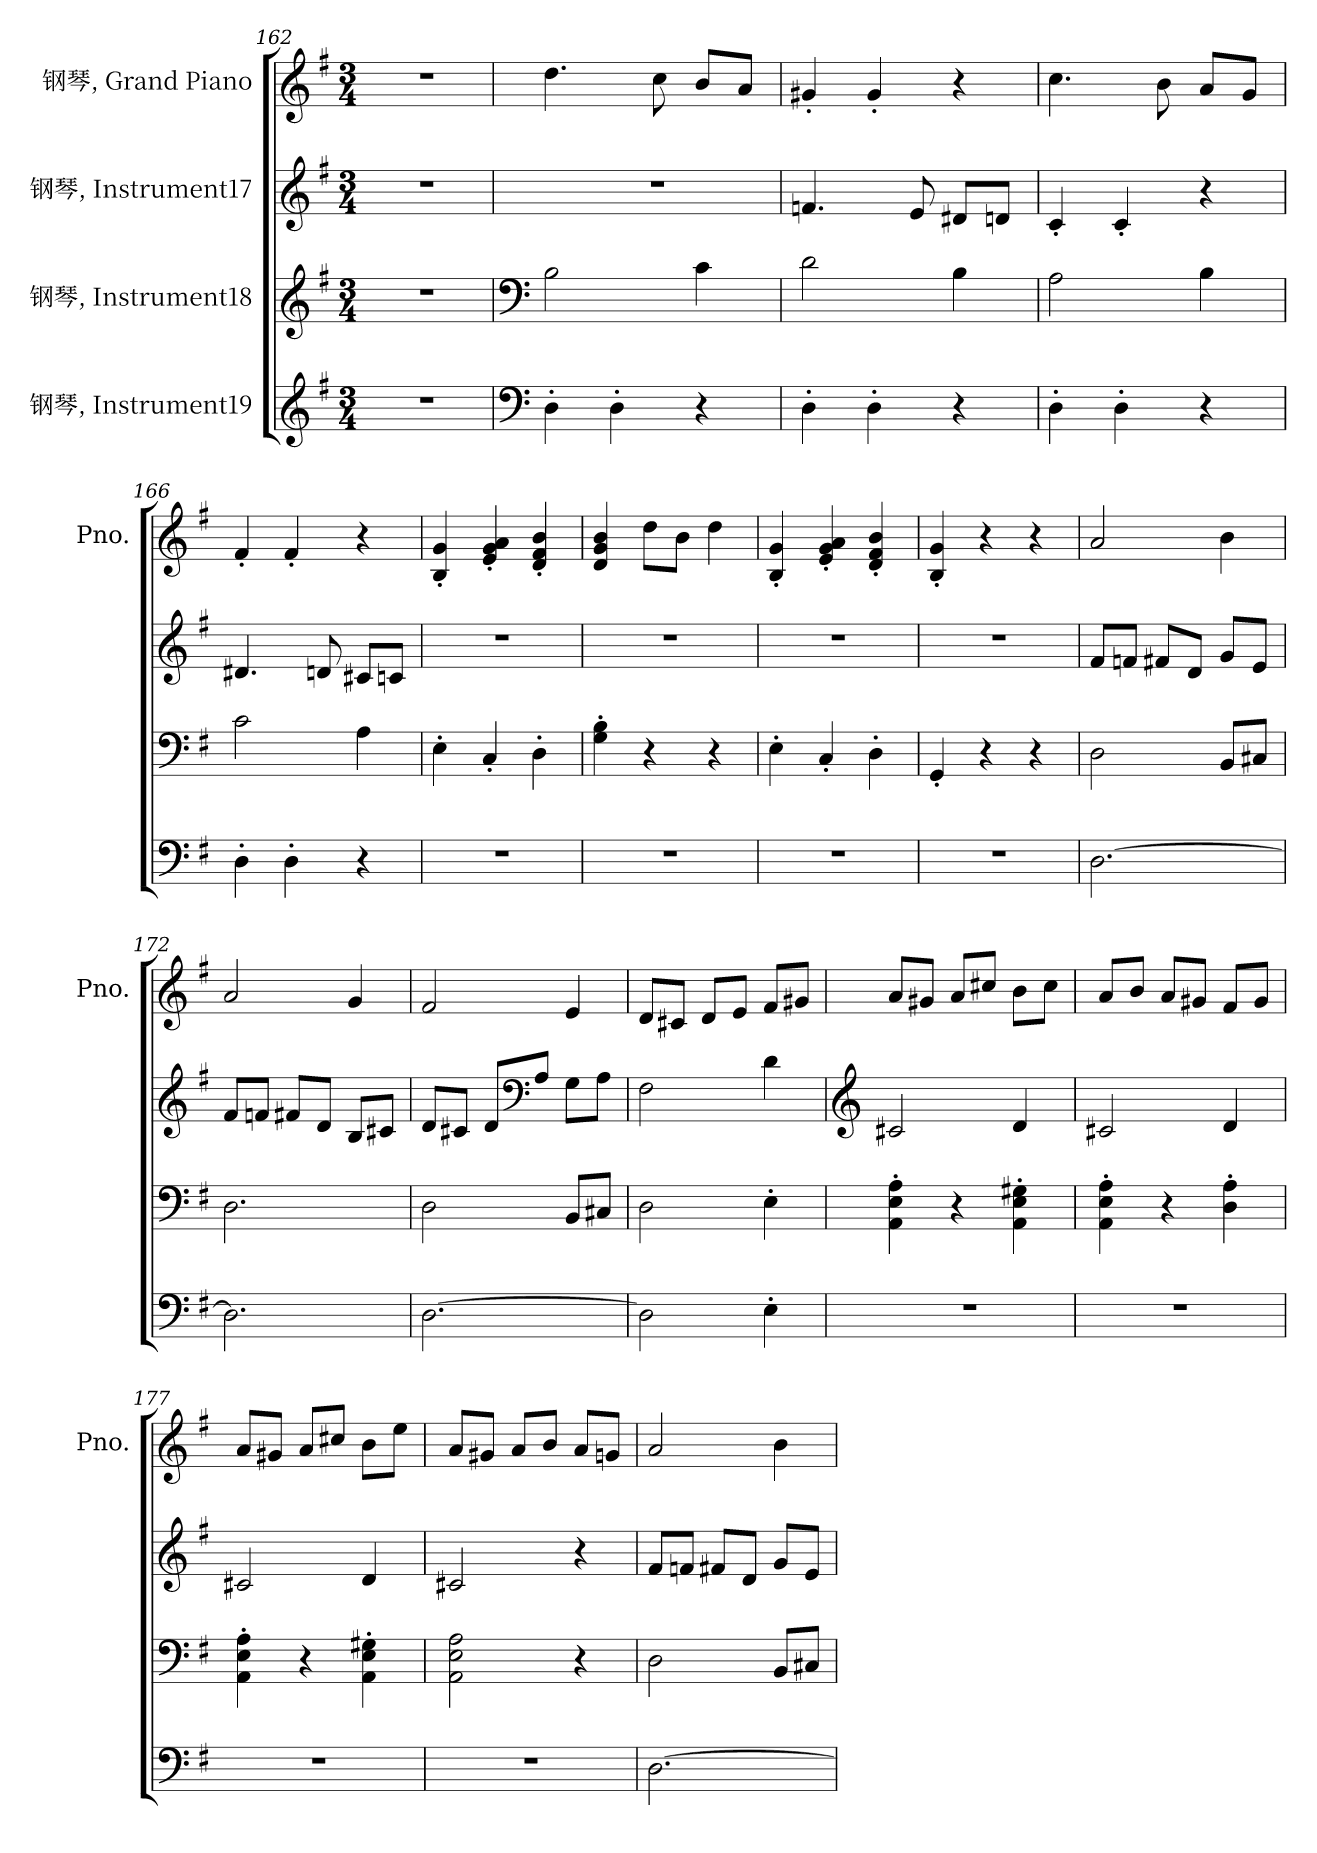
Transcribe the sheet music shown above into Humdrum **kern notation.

**kern	**kern	**kern	**kern
*part4	*part3	*part2	*part1
*staff4	*staff3	*staff2	*staff1
*I"钢琴, Instrument19	*I"钢琴, Instrument18	*I"钢琴, Instrument17	*I"钢琴, Grand Piano
*	*	*	*I'Pno.
*clefG2	*clefG2	*clefG2	*clefG2
*k[f#]	*k[f#]	*k[f#]	*k[f#]
*M3/4	*M3/4	*M3/4	*M3/4
=162	=162	=162	=162
2.r	2.r	2.r	2.r
=163	=163	=163	=163
*clefF4	*clefF4	*	*
4D'\	2B\	2.r	4.dd\
4D'\	.	.	.
.	.	.	8cc\
4r	4c\	.	8b/L
.	.	.	8a/J
=164	=164	=164	=164
4D'\	2d\	4.fn/	4g#X'/
4D'\	.	.	4g#'/
.	.	8e/	.
4r	4B\	8d#X/L	4r
.	.	8dn/J	.
=165	=165	=165	=165
4D'\	2A\	4c'/	4.cc\
4D'\	.	4c'/	.
.	.	.	8b\
4r	4B\	4r	8a/L
.	.	.	8g/J
!!LO:LB:g=z
=166	=166	=166	=166
4D'\	2c\	4.d#X/	4f#'/
4D'\	.	.	4f#'/
.	.	8dn/	.
4r	4A\	8c#X/L	4r
.	.	8cn/J	.
=167	=167	=167	=167
2.r	4E'\	2.r	4B/' 4g/'
.	4C'/	.	4e/' 4g/' 4a/'
.	4D'\	.	4d/' 4f#/' 4b/'
=168	=168	=168	=168
2.r	4G\' 4B\'	2.r	4d/ 4g/ 4b/
.	4r	.	8dd\L
.	.	.	8b\J
.	4r	.	4dd\
=169	=169	=169	=169
2.r	4E'\	2.r	4B/' 4g/'
.	4C'/	.	4e/' 4g/' 4a/'
.	4D'\	.	4d/' 4f#/' 4b/'
=170	=170	=170	=170
2.r	4GG'/	2.r	4B/' 4g/'
.	4r	.	4r
.	4r	.	4r
=171	=171	=171	=171
[2.D\	2D\	8f#/L	2a/
.	.	8fn/J	.
.	.	8f#X/L	.
.	.	8d/J	.
.	8BB/L	8g/L	4b\
.	8C#X/J	8e/J	.
!!LO:PB:g=z
=172	=172	=172	=172
2.D\]	2.D\	8f#/L	2a/
.	.	8fn/J	.
.	.	8f#X/L	.
.	.	8d/J	.
.	.	8B/L	4g/
.	.	8c#X/J	.
=173	=173	=173	=173
[2.D\	2D\	8d/L	2f#/
.	.	8c#X/J	.
.	.	8d/L	.
*	*	*clefF4	*
.	.	8A/J	.
.	8BB/L	8G\L	4e/
.	8C#X/J	8A\J	.
=174	=174	=174	=174
2D\]	2D\	2F#\	8d/L
.	.	.	8c#X/J
.	.	.	8d/L
.	.	.	8e/J
4E'\	4E'\	4d\	8f#/L
.	.	.	8g#X/J
=175	=175	=175	=175
*	*	*clefG2	*
2.r	4AA\' 4E\' 4A\'	2c#X/	8a/L
.	.	.	8g#X/J
.	4r	.	8a/L
.	.	.	8cc#X/J
.	4AA\' 4E\' 4G#X\'	4d/	8b\L
.	.	.	8cc#\J
!!LO:LB:g=z
=176	=176	=176	=176
2.r	4AA\' 4E\' 4A\'	2c#X/	8a/L
.	.	.	8b/J
.	4r	.	8a/L
.	.	.	8g#X/J
.	4D\' 4A\'	4d/	8f#/L
.	.	.	8g#/J
=177	=177	=177	=177
2.r	4AA\' 4E\' 4A\'	2c#X/	8a/L
.	.	.	8g#X/J
.	4r	.	8a/L
.	.	.	8cc#X/J
.	4AA\' 4E\' 4G#X\'	4d/	8b\L
.	.	.	8ee\J
=178	=178	=178	=178
2.r	2AA\ 2E\ 2A\	2c#X/	8a/L
.	.	.	8g#X/J
.	.	.	8a/L
.	.	.	8b/J
.	4r	4r	8a/L
.	.	.	8gn/J
=179	=179	=179	=179
[2.D\	2D\	8f#/L	2a/
.	.	8fn/J	.
.	.	8f#X/L	.
.	.	8d/J	.
.	8BB/L	8g/L	4b\
.	8C#X/J	8e/J	.
=	=	=	=
*-	*-	*-	*-
